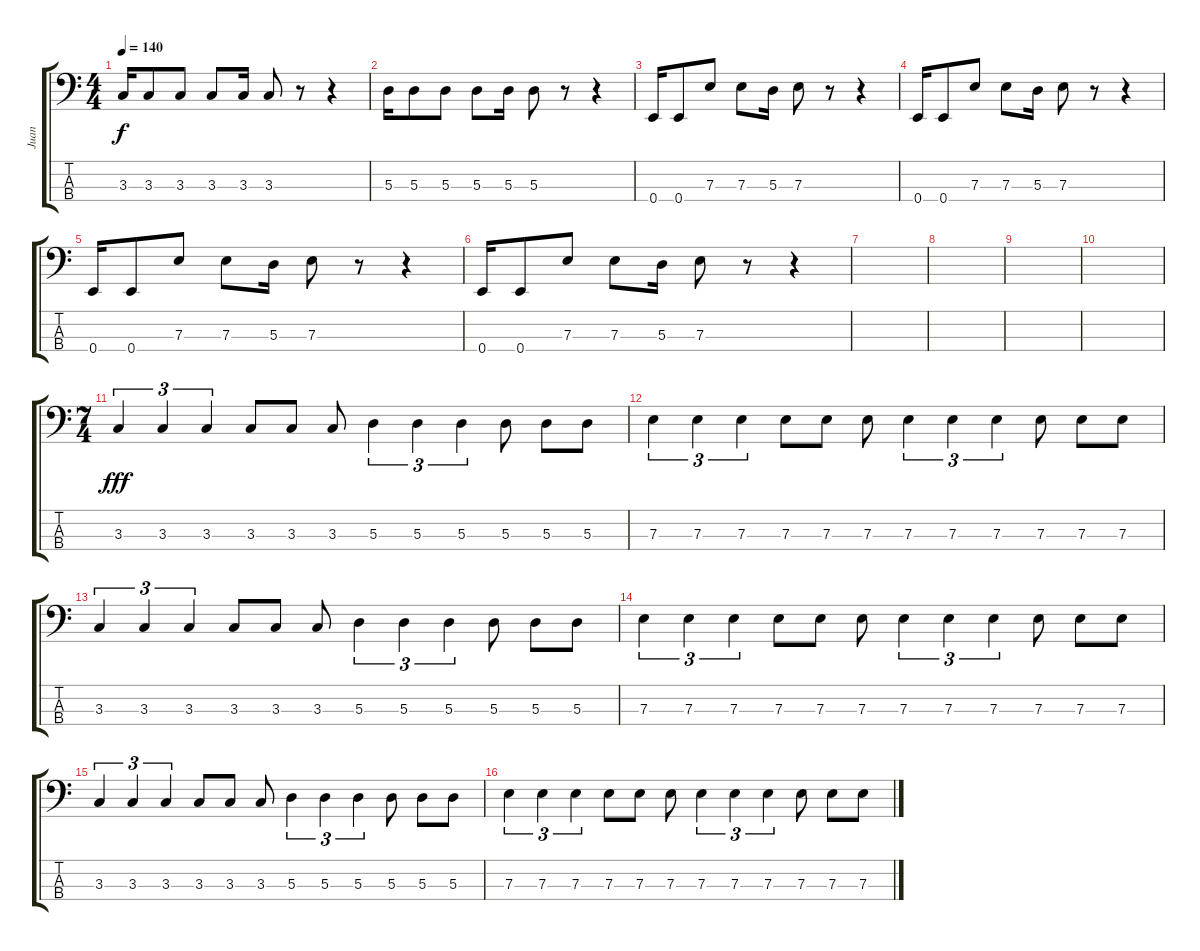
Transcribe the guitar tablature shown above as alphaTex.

\track ("Juan" "Juan") {instrument electricbasspick}
\staff {score tabs}
\tuning (G2 D2 A1 E1) {hide}
\ts (4 4)
\tempo 140
\clef f4
\ks c
3.3.16{dy f} 3.3.8 3.3.8 3.3.8 3.3.16 3.3.8 r.8 r.4 |
5.3.16 5.3.8 5.3.8 5.3.8 5.3.16 5.3.8 r.8 r.4 |
0.4.16 0.4.8 7.3.8 7.3.8 5.3.16 7.3.8 r.8 r.4 |
0.4.16 0.4.8 7.3.8 7.3.8 5.3.16 7.3.8 r.8 r.4 |
0.4.16 0.4.8 7.3.8 7.3.8 5.3.16 7.3.8 r.8 r.4 |
0.4.16 0.4.8 7.3.8 7.3.8 5.3.16 7.3.8 r.8 r.4 |
|
|
|
|
\ts (7 4)
3.3.4{tu (3 2) dy fff} 3.3.4{tu (3 2)} 3.3.4{tu (3 2)} 3.3.8 3.3.8 3.3.8 5.3.4{tu (3 2)} 5.3.4{tu (3 2)} 5.3.4{tu (3 2)} 5.3.8 5.3.8 5.3.8 |
7.3.4{tu (3 2)} 7.3.4{tu (3 2)} 7.3.4{tu (3 2)} 7.3.8 7.3.8 7.3.8 7.3.4{tu (3 2)} 7.3.4{tu (3 2)} 7.3.4{tu (3 2)} 7.3.8 7.3.8 7.3.8 |
3.3.4{tu (3 2)} 3.3.4{tu (3 2)} 3.3.4{tu (3 2)} 3.3.8 3.3.8 3.3.8 5.3.4{tu (3 2)} 5.3.4{tu (3 2)} 5.3.4{tu (3 2)} 5.3.8 5.3.8 5.3.8 |
7.3.4{tu (3 2)} 7.3.4{tu (3 2)} 7.3.4{tu (3 2)} 7.3.8 7.3.8 7.3.8 7.3.4{tu (3 2)} 7.3.4{tu (3 2)} 7.3.4{tu (3 2)} 7.3.8 7.3.8 7.3.8 |
3.3.4{tu (3 2)} 3.3.4{tu (3 2)} 3.3.4{tu (3 2)} 3.3.8 3.3.8 3.3.8 5.3.4{tu (3 2)} 5.3.4{tu (3 2)} 5.3.4{tu (3 2)} 5.3.8 5.3.8 5.3.8 |
7.3.4{tu (3 2)} 7.3.4{tu (3 2)} 7.3.4{tu (3 2)} 7.3.8 7.3.8 7.3.8 7.3.4{tu (3 2)} 7.3.4{tu (3 2)} 7.3.4{tu (3 2)} 7.3.8 7.3.8 7.3.8
